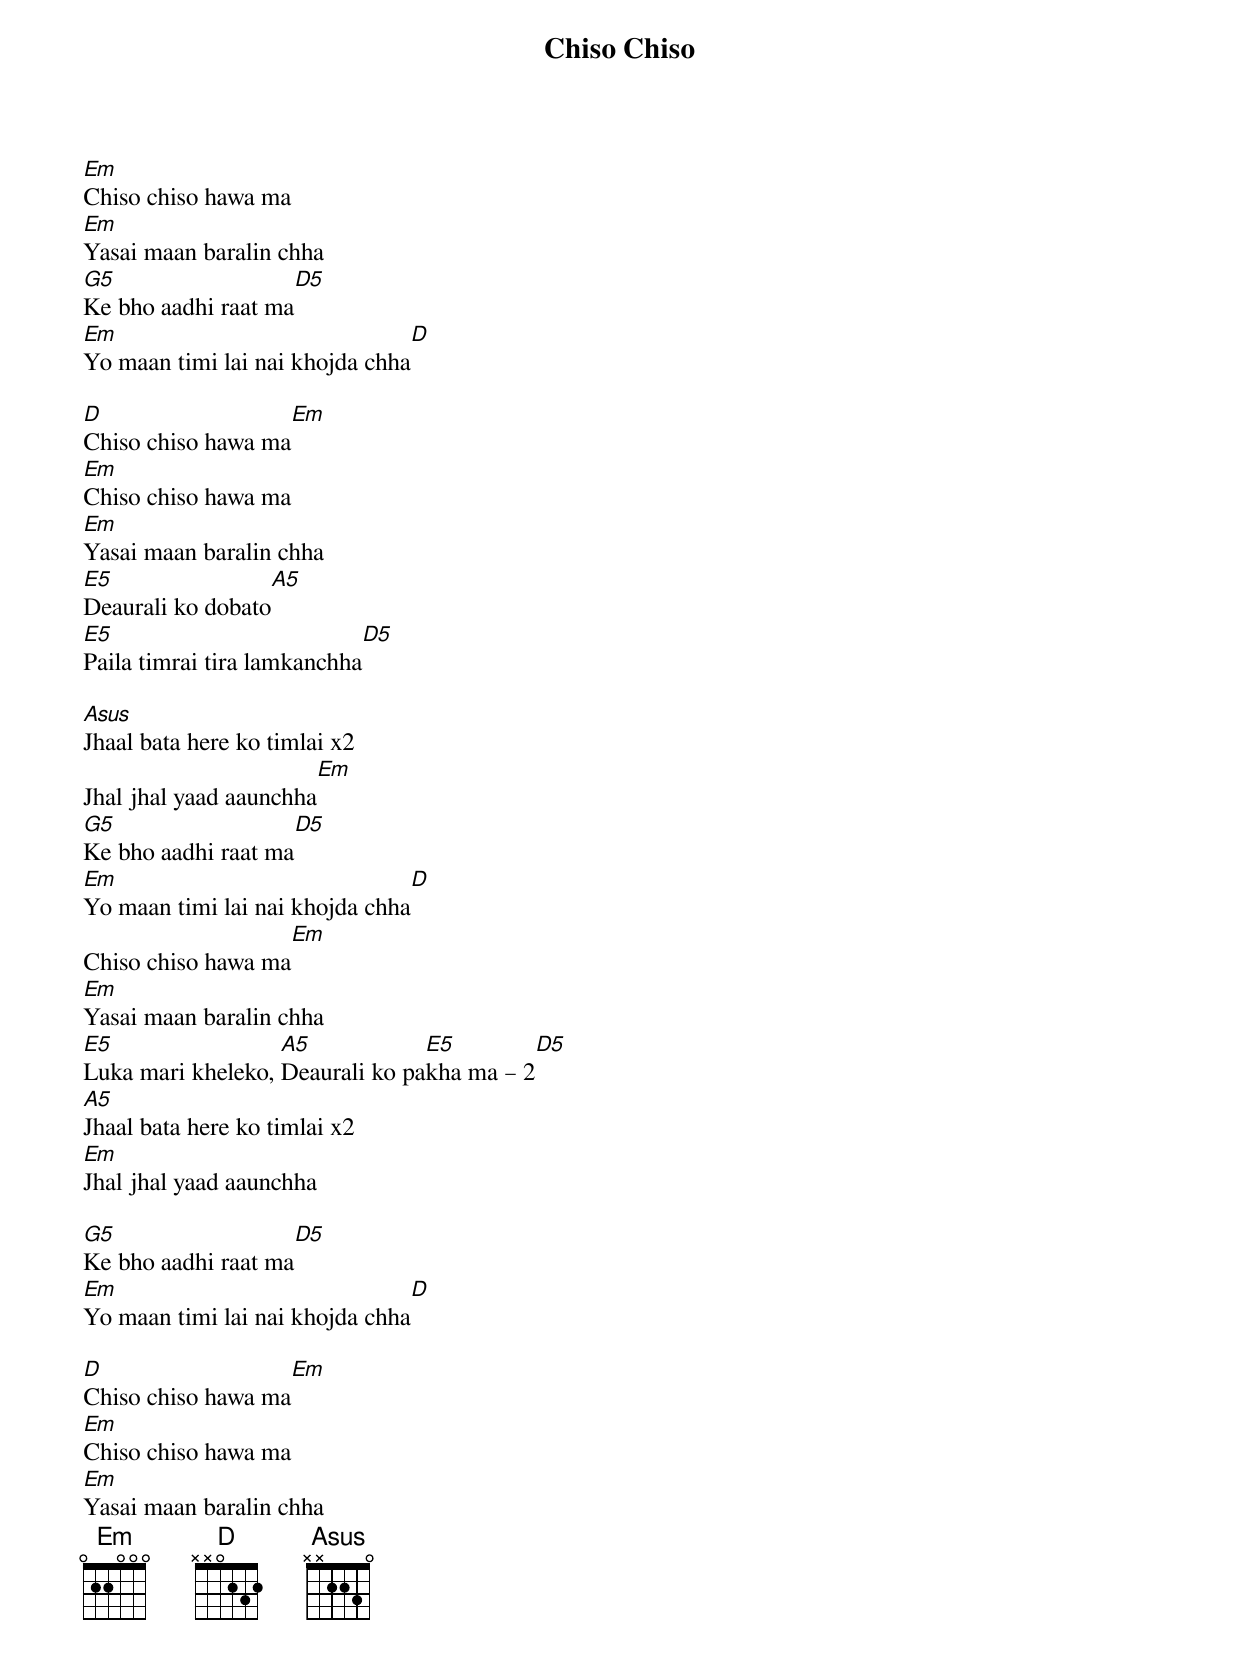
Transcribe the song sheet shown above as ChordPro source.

{title: Chiso Chiso}
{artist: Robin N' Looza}

[Em]Chiso chiso hawa ma
[Em]Yasai maan baralin chha
[G5]Ke bho aadhi raat ma[D5]
[Em]Yo maan timi lai nai khojda chha[D]

[D]Chiso chiso hawa ma[Em]
[Em]Chiso chiso hawa ma
[Em]Yasai maan baralin chha
[E5]Deaurali ko dobato[A5]
[E5]Paila timrai tira lamkanchha[D5]

[Asus]Jhaal bata here ko timlai x2
Jhal jhal yaad aaunchha[Em]
[G5]Ke bho aadhi raat ma[D5]
[Em]Yo maan timi lai nai khojda chha[D]
Chiso chiso hawa ma[Em]
[Em]Yasai maan baralin chha
[E5]Luka mari kheleko, [A5]Deaurali ko pa[E5]kha ma – 2[D5]
[A5]Jhaal bata here ko timlai x2
[Em]Jhal jhal yaad aaunchha

[G5]Ke bho aadhi raat ma[D5]
[Em]Yo maan timi lai nai khojda chha[D]

[D]Chiso chiso hawa ma[Em]
[Em]Chiso chiso hawa ma
[Em]Yasai maan baralin chha
